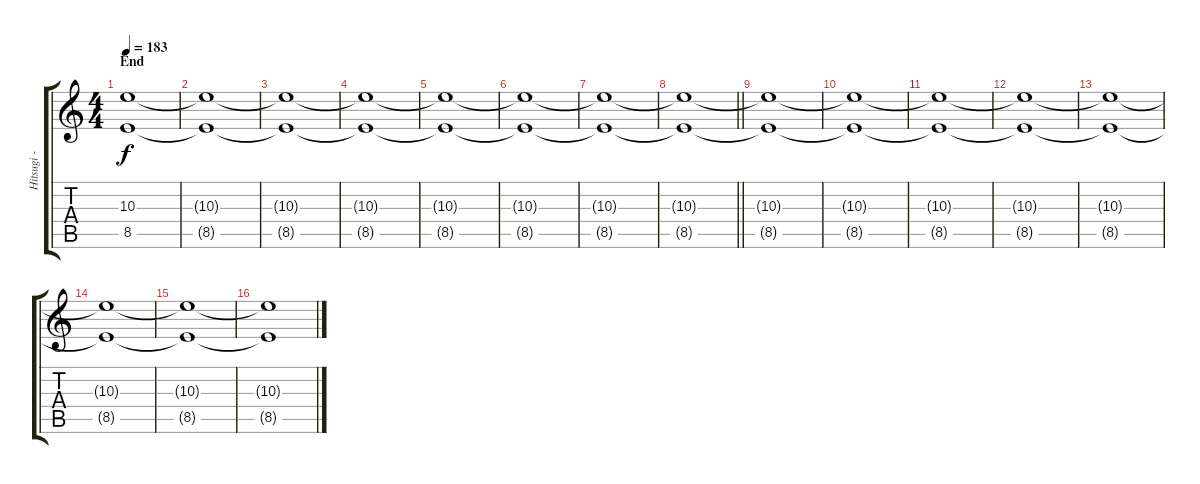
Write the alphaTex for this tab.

\track ("Hitsugi - Guitar 2" "Hitsugi - ") {instrument overdrivenguitar}
\staff {score tabs}
\tuning (Eb4 Bb3 Gb3 Db3 Ab2 Eb2) {hide}
\ts (4 4)
\section ("" "End")
\tempo 183
\clef g2
\ks c
(10.3{t} 8.5{t}).1{dy f} |
(10.3{t} 8.5{t}).1 |
(10.3{t} 8.5{t}).1 |
(10.3{t} 8.5{t}).1 |
(10.3{t} 8.5{t}).1 |
(10.3{t} 8.5{t}).1 |
(10.3{t} 8.5{t}).1 |
\barLineRight lightlight
(10.3{t} 8.5{t}).1 |
\section ("" "")
(10.3{t} 8.5{t}).1 |
(10.3{t} 8.5{t}).1 |
(10.3{t} 8.5{t}).1 |
(10.3{t} 8.5{t}).1 |
(10.3{t} 8.5{t}).1 |
(10.3{t} 8.5{t}).1 |
(10.3{t} 8.5{t}).1 |
(10.3{t} 8.5{t}).1
